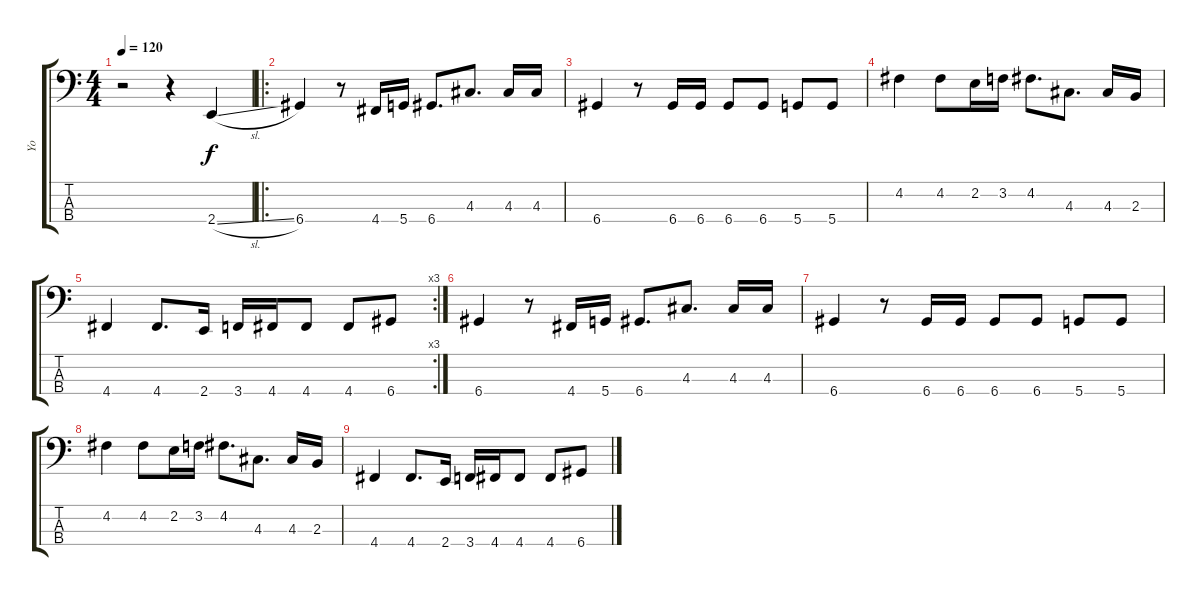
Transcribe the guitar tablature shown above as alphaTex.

\track ("Yo" "Yo") {instrument electricbassfinger}
\staff {score tabs}
\tuning (G2 D2 A1 D1) {hide}
\ts (4 4)
\tempo 120
\clef f4
\ks c
r.2{dy f} r.4 2.4{sl}.4 |
\ro
6.4.4 r.8 4.4.16 5.4.16 6.4.8{d} 4.3.8{d} 4.3.16 4.3.16 |
6.4.4 r.8 6.4.16 6.4.16 6.4.8 6.4.8 5.4.8 5.4.8 |
4.2.4 4.2.8 2.2.16 3.2.16 4.2.8{d} 4.3.8{d} 4.3.16 2.3.16 |
\rc 3
4.4.4 4.4.8{d} 2.4.16 3.4.16 4.4.16 4.4.8 4.4.8 6.4.8 |
6.4.4{volume 9} r.8 4.4.16 5.4.16 6.4.8{d} 4.3.8{d} 4.3.16 4.3.16 |
6.4.4{volume 7} r.8 6.4.16 6.4.16 6.4.8 6.4.8 5.4.8 5.4.8 |
4.2.4{volume 6} 4.2.8 2.2.16 3.2.16 4.2.8{d} 4.3.8{d} 4.3.16 2.3.16 |
4.4.4{volume 5} 4.4.8{d} 2.4.16 3.4.16 4.4.16 4.4.8 4.4.8 6.4.8
